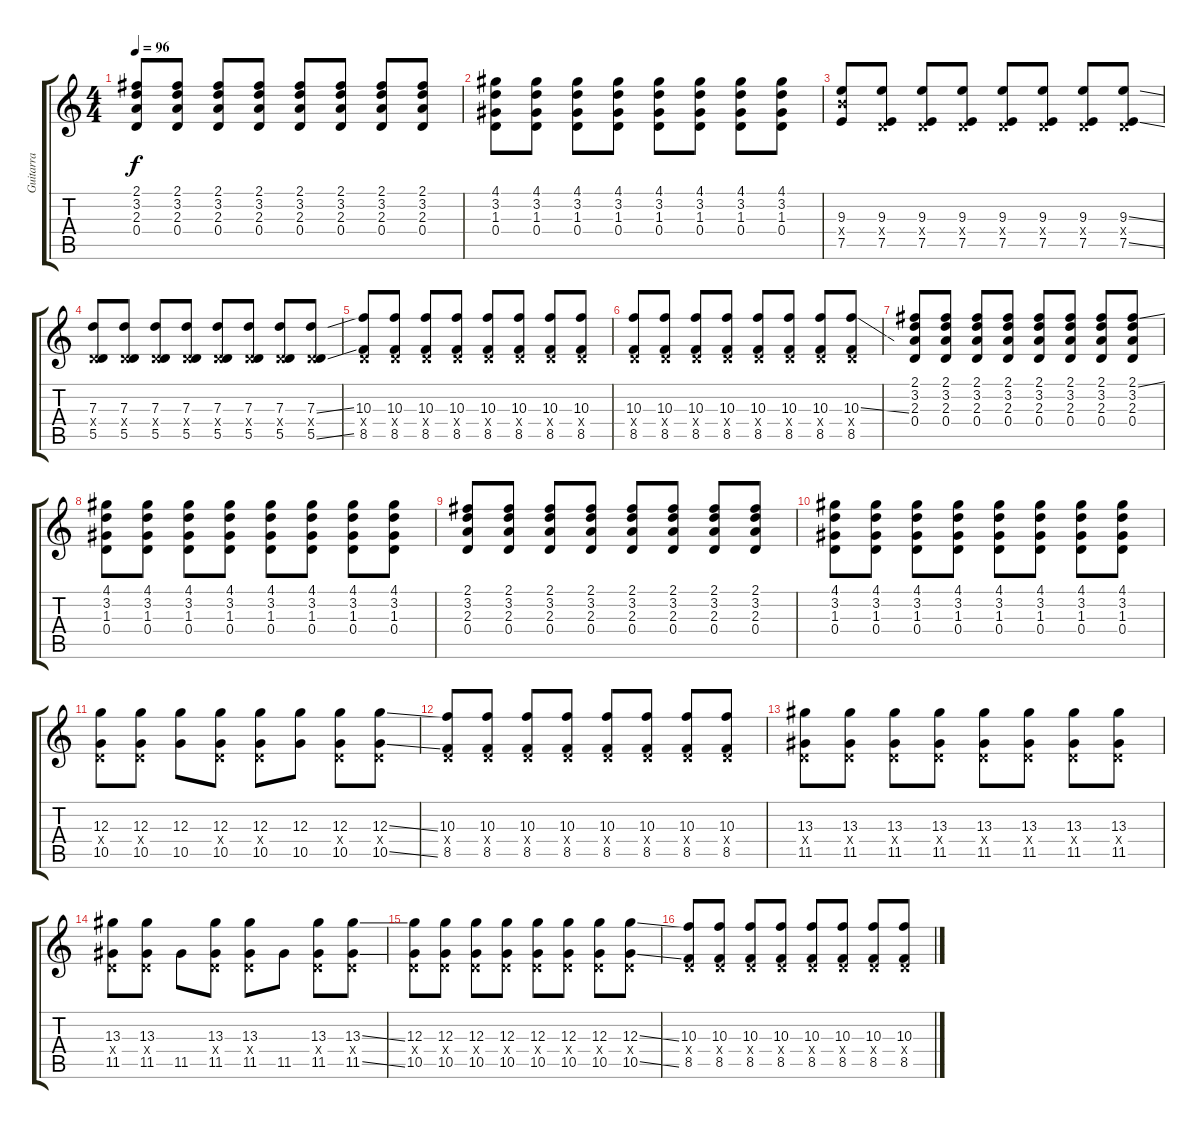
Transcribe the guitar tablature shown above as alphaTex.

\track ("Guitarra" "Guitarra") {instrument overdrivenguitar}
\staff {score tabs}
\tuning (E4 B3 G3 D3 A2 E2) {hide}
\ts (4 4)
\tempo 96
\clef g2
\ks c
(2.1 3.2 2.3 0.4).8{dy f} (2.1 3.2 2.3 0.4).8 (2.1 3.2 2.3 0.4).8 (2.1 3.2 2.3 0.4).8 (2.1 3.2 2.3 0.4).8 (2.1 3.2 2.3 0.4).8 (2.1 3.2 2.3 0.4).8 (2.1 3.2 2.3 0.4).8 |
(4.1 3.2 1.3 0.4).8 (4.1 3.2 1.3 0.4).8 (4.1 3.2 1.3 0.4).8 (4.1 3.2 1.3 0.4).8 (4.1 3.2 1.3 0.4).8 (4.1 3.2 1.3 0.4).8 (4.1 3.2 1.3 0.4).8 (4.1 3.2 1.3 0.4).8 |
(9.3 9.4{x} 7.5).8 (9.3 0.4{x} 7.5).8 (9.3 0.4{x} 7.5).8 (9.3 0.4{x} 7.5).8 (9.3 0.4{x} 7.5).8 (9.3 0.4{x} 7.5).8 (9.3 0.4{x} 7.5).8 (9.3{ss} 0.4{x} 7.5{ss}).8 |
(7.3 0.4{x} 5.5).8 (7.3 0.4{x} 5.5).8 (7.3 0.4{x} 5.5).8 (7.3 0.4{x} 5.5).8 (7.3 0.4{x} 5.5).8 (7.3 0.4{x} 5.5).8 (7.3 0.4{x} 5.5).8 (7.3{ss} 0.4{x} 5.5{ss}).8 |
(10.3 0.4{x} 8.5).8 (10.3 0.4{x} 8.5).8 (10.3 0.4{x} 8.5).8 (10.3 0.4{x} 8.5).8 (10.3 0.4{x} 8.5).8 (10.3 0.4{x} 8.5).8 (10.3 0.4{x} 8.5).8 (10.3 0.4{x} 8.5).8 |
(10.3 0.4{x} 8.5).8 (10.3 0.4{x} 8.5).8 (10.3 0.4{x} 8.5).8 (10.3 0.4{x} 8.5).8 (10.3 0.4{x} 8.5).8 (10.3 0.4{x} 8.5).8 (10.3 0.4{x} 8.5).8 (10.3{ss} 0.4{x} 8.5).8 |
(2.1 3.2 2.3 0.4).8 (2.1 3.2 2.3 0.4).8 (2.1 3.2 2.3 0.4).8 (2.1 3.2 2.3 0.4).8 (2.1 3.2 2.3 0.4).8 (2.1 3.2 2.3 0.4).8 (2.1 3.2 2.3 0.4).8 (2.1{ss} 3.2 2.3 0.4).8 |
(4.1 3.2 1.3 0.4).8 (4.1 3.2 1.3 0.4).8 (4.1 3.2 1.3 0.4).8 (4.1 3.2 1.3 0.4).8 (4.1 3.2 1.3 0.4).8 (4.1 3.2 1.3 0.4).8 (4.1 3.2 1.3 0.4).8 (4.1 3.2 1.3 0.4).8 |
(2.1 3.2 2.3 0.4).8 (2.1 3.2 2.3 0.4).8 (2.1 3.2 2.3 0.4).8 (2.1 3.2 2.3 0.4).8 (2.1 3.2 2.3 0.4).8 (2.1 3.2 2.3 0.4).8 (2.1 3.2 2.3 0.4).8 (2.1 3.2 2.3 0.4).8 |
(4.1 3.2 1.3 0.4).8 (4.1 3.2 1.3 0.4).8 (4.1 3.2 1.3 0.4).8 (4.1 3.2 1.3 0.4).8 (4.1 3.2 1.3 0.4).8 (4.1 3.2 1.3 0.4).8 (4.1 3.2 1.3 0.4).8 (4.1 3.2 1.3 0.4).8 |
(12.3 0.4{x} 10.5).8 (12.3 0.4{x} 10.5).8 (12.3 10.5).8 (12.3 0.4{x} 10.5).8 (12.3 0.4{x} 10.5).8 (12.3 10.5).8 (12.3 0.4{x} 10.5).8 (12.3{ss} 0.4{x} 10.5{ss}).8 |
(10.3 0.4{x} 8.5).8 (10.3 0.4{x} 8.5).8 (10.3 0.4{x} 8.5).8 (10.3 0.4{x} 8.5).8 (10.3 0.4{x} 8.5).8 (10.3 0.4{x} 8.5).8 (10.3 0.4{x} 8.5).8 (10.3 0.4{x} 8.5).8 |
(13.3 0.4{x} 11.5).8 (13.3 0.4{x} 11.5).8 (13.3 0.4{x} 11.5).8 (13.3 0.4{x} 11.5).8 (13.3 0.4{x} 11.5).8 (13.3 0.4{x} 11.5).8 (13.3 0.4{x} 11.5).8 (13.3 0.4{x} 11.5).8 |
(13.3 0.4{x} 11.5).8 (13.3 0.4{x} 11.5).8 11.5.8 (13.3 0.4{x} 11.5).8 (13.3 0.4{x} 11.5).8 11.5.8 (13.3 0.4{x} 11.5).8 (13.3{ss} 0.4{x} 11.5{ss}).8 |
(12.3 0.4{x} 10.5).8 (12.3 0.4{x} 10.5).8 (12.3 0.4{x} 10.5).8 (12.3 0.4{x} 10.5).8 (12.3 0.4{x} 10.5).8 (12.3 0.4{x} 10.5).8 (12.3 0.4{x} 10.5).8 (12.3{ss} 0.4{x} 10.5{ss}).8 |
(10.3 0.4{x} 8.5).8 (10.3 0.4{x} 8.5).8 (10.3 0.4{x} 8.5).8 (10.3 0.4{x} 8.5).8 (10.3 0.4{x} 8.5).8 (10.3 0.4{x} 8.5).8 (10.3 0.4{x} 8.5).8 (10.3 0.4{x} 8.5).8
